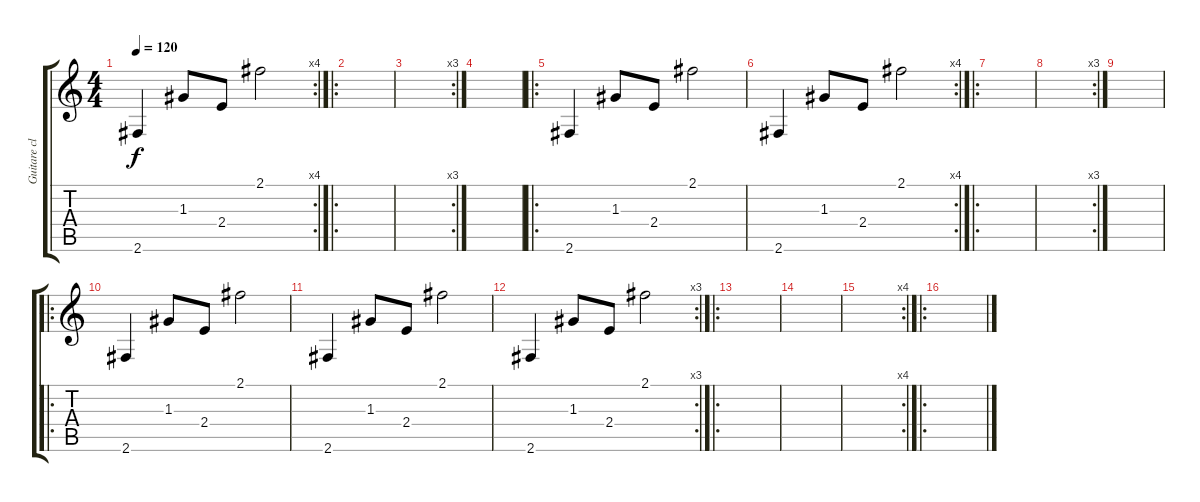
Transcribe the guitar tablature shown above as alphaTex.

\track ("Guitare claire 2" "Guitare cl") {instrument acousticguitarsteel}
\staff {score tabs}
\tuning (E4 B3 G3 D3 A2 E2) {hide}
\rc 4
\ts (4 4)
\tempo 120
\clef g2
\ks c
2.6.4{dy f} 1.3.8 2.4.8 2.1.2 |
\ro
|
\rc 3
|
|
\ro
2.6.4 1.3.8 2.4.8 2.1.2 |
\rc 4
2.6.4 1.3.8 2.4.8 2.1.2 |
\ro
|
\rc 3
|
|
\ro
2.6.4 1.3.8 2.4.8 2.1.2 |
2.6.4 1.3.8 2.4.8 2.1.2 |
\rc 3
2.6.4 1.3.8 2.4.8 2.1.2 |
\ro
|
|
\rc 4
|
\ro
